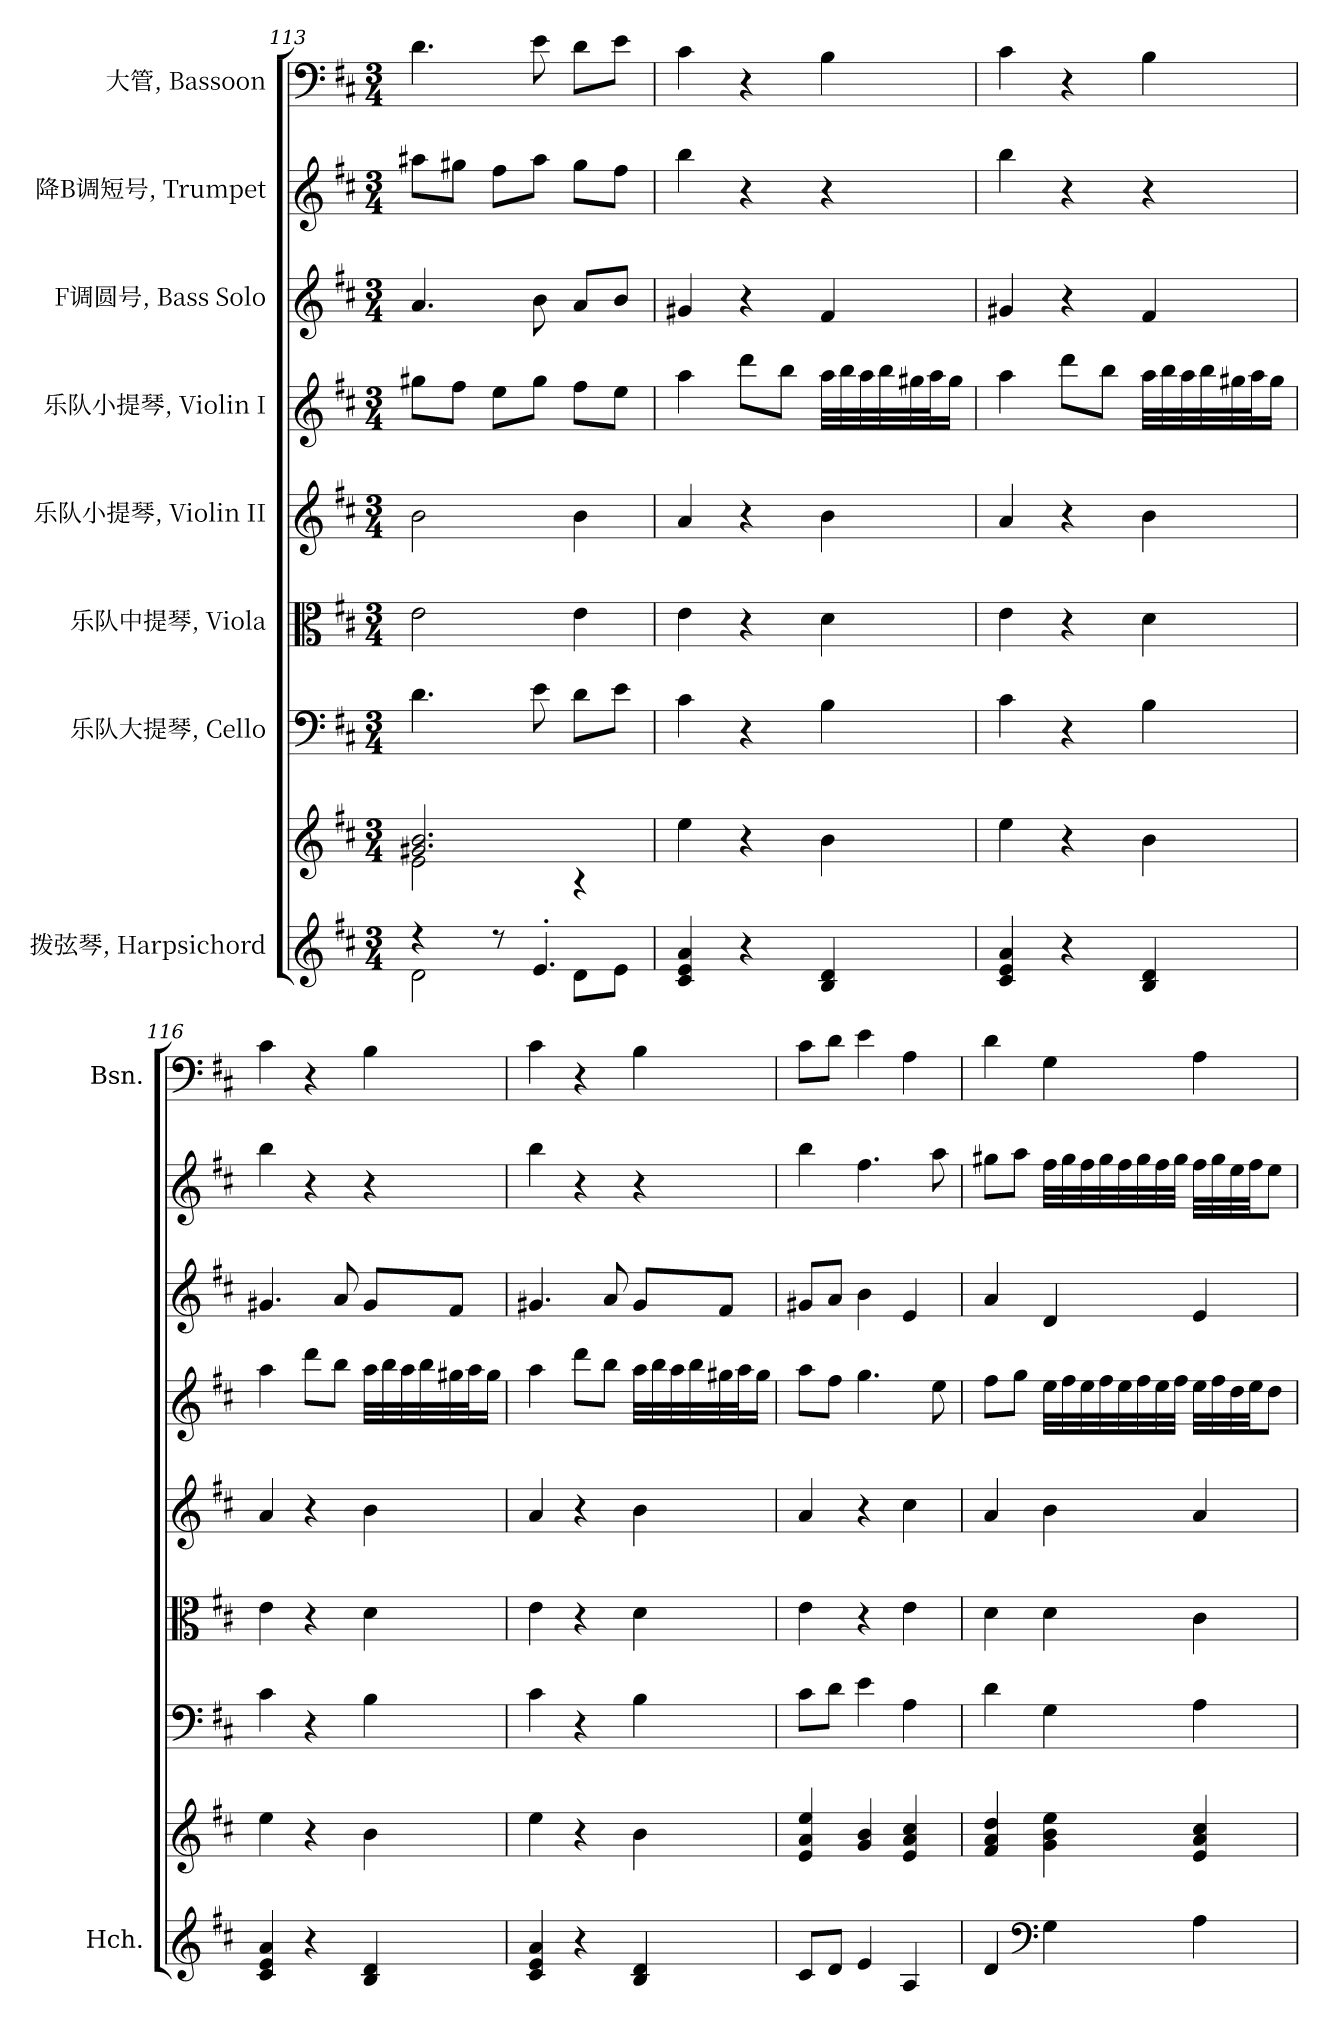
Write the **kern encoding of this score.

**kern	**kern	**kern	**kern	**kern	**kern	**kern	**kern	**kern
*part8	*part8	*part7	*part6	*part5	*part4	*part3	*part2	*part1
*staff9	*staff8	*staff7	*staff6	*staff5	*staff4	*staff3	*staff2	*staff1
*I"拨弦琴, Harpsichord	*	*I"乐队大提琴, Cello	*I"乐队中提琴, Viola	*I"乐队小提琴, Violin II	*I"乐队小提琴, Violin I	*I"F调圆号, Bass Solo	*I"降B调短号, Trumpet	*I"大管, Bassoon
*I'Hch.	*	*	*	*	*	*	*	*I'Bsn.
*clefG2	*clefG2	*clefF4	*clefC3	*clefG2	*clefG2	*clefG2	*clefG2	*clefF4
*	*	*	*	*	*	*ITrd4c7	*ITrd1c2	*
*k[f#c#]	*k[f#c#]	*k[f#c#]	*k[f#c#]	*k[f#c#]	*k[f#c#]	*k[f#]	*k[]	*k[f#c#]
*M3/4	*M3/4	*M3/4	*M3/4	*M3/4	*M3/4	*M3/4	*M3/4	*M3/4
=113	=113	=113	=113	=113	=113	=113	=113	=113
*^	*^	*	*	*	*	*	*	*
4r	2d\	2.g#X/ 2.b/	2e\	4.d\	2e\	2b\	8gg#X\L	4.d/	8gg#X\L	4.d\
.	.	.	.	.	.	.	8ff#\J	.	8ff#X\J	.
8r	.	.	.	.	.	.	8ee\L	.	8ee\L	.
4.e'/	.	.	.	8e\	.	.	8gg#\J	8e\	8gg#\J	8e\
.	8d\L	.	4r	8d\L	4e\	4b\	8ff#\L	8d/L	8ff#\L	8d\L
.	8e\J	.	.	8e\J	.	.	8ee\J	8e/J	8ee\J	8e\J
*v	*v	*	*	*	*	*	*	*	*	*
*	*v	*v	*	*	*	*	*	*	*
!!LO:PB:g=z
=114	=114	=114	=114	=114	=114	=114	=114	=114
4c#/ 4e/ 4a/	4ee\	4c#\	4e\	4a/	4aa\	4c#X/	4aa\	4c#\
4r	4r	4r	4r	4r	8ddd\L	4r	4r	4r
.	.	.	.	.	8bb\J	.	.	.
4B/ 4d/	4b\	4B\	4d\	4b\	32aa\LLL	4B/	4r	4B\
.	.	.	.	.	32bb\	.	.	.
.	.	.	.	.	32aa\	.	.	.
.	.	.	.	.	32bb\	.	.	.
.	.	.	.	.	32gg#X\	.	.	.
.	.	.	.	.	32aa\J	.	.	.
.	.	.	.	.	16gg#\JJ	.	.	.
=115	=115	=115	=115	=115	=115	=115	=115	=115
4c#/ 4e/ 4a/	4ee\	4c#\	4e\	4a/	4aa\	4c#X/	4aa\	4c#\
4r	4r	4r	4r	4r	8ddd\L	4r	4r	4r
.	.	.	.	.	8bb\J	.	.	.
4B/ 4d/	4b\	4B\	4d\	4b\	32aa\LLL	4B/	4r	4B\
.	.	.	.	.	32bb\	.	.	.
.	.	.	.	.	32aa\	.	.	.
.	.	.	.	.	32bb\	.	.	.
.	.	.	.	.	32gg#X\	.	.	.
.	.	.	.	.	32aa\J	.	.	.
.	.	.	.	.	16gg#\JJ	.	.	.
!!LO:PB:g=z
=116	=116	=116	=116	=116	=116	=116	=116	=116
4c#/ 4e/ 4a/	4ee\	4c#\	4e\	4a/	4aa\	4.c#X/	4aa\	4c#\
4r	4r	4r	4r	4r	8ddd\L	.	4r	4r
.	.	.	.	.	8bb\J	8d/	.	.
4B/ 4d/	4b\	4B\	4d\	4b\	32aa\LLL	8c#/L	4r	4B\
.	.	.	.	.	32bb\	.	.	.
.	.	.	.	.	32aa\	.	.	.
.	.	.	.	.	32bb\	.	.	.
.	.	.	.	.	32gg#X\	8B/J	.	.
.	.	.	.	.	32aa\J	.	.	.
.	.	.	.	.	16gg#\JJ	.	.	.
=117	=117	=117	=117	=117	=117	=117	=117	=117
4c#/ 4e/ 4a/	4ee\	4c#\	4e\	4a/	4aa\	4.c#X/	4aa\	4c#\
4r	4r	4r	4r	4r	8ddd\L	.	4r	4r
.	.	.	.	.	8bb\J	8d/	.	.
4B/ 4d/	4b\	4B\	4d\	4b\	32aa\LLL	8c#/L	4r	4B\
.	.	.	.	.	32bb\	.	.	.
.	.	.	.	.	32aa\	.	.	.
.	.	.	.	.	32bb\	.	.	.
.	.	.	.	.	32gg#X\	8B/J	.	.
.	.	.	.	.	32aa\J	.	.	.
.	.	.	.	.	16gg#\JJ	.	.	.
=118	=118	=118	=118	=118	=118	=118	=118	=118
8c#/L	4e/ 4a/ 4ee/	8c#\L	4e\	4a/	8aa\L	8c#X/L	4aa\	8c#\L
8d/J	.	8d\J	.	.	8ff#\J	8d/J	.	8d\J
4e/	4g/ 4b/	4e\	4r	4r	4.gg\	4e\	4.ee\	4e\
4A/	4e/ 4a/ 4cc#/	4A\	4e\	4cc#\	.	4A/	.	4A\
.	.	.	.	.	8ee\	.	8gg\	.
!!LO:PB:g=z
=119	=119	=119	=119	=119	=119	=119	=119	=119
4d/	4f#/ 4a/ 4dd/	4d\	4d\	4a/	8ff#\L	4d/	8ff#X\L	4d\
.	.	.	.	.	8gg\J	.	8gg\J	.
*clefF4	*	*	*	*	*	*	*	*
4G\	4g\ 4b\ 4ee\	4G\	4d\	4b\	32ee\LLL	4G/	32ee\LLL	4G\
.	.	.	.	.	32ff#\	.	32ff#\	.
.	.	.	.	.	32ee\	.	32ee\	.
.	.	.	.	.	32ff#\	.	32ff#\	.
.	.	.	.	.	32ee\	.	32ee\	.
.	.	.	.	.	32ff#\	.	32ff#\	.
.	.	.	.	.	32ee\	.	32ee\	.
.	.	.	.	.	32ff#\JJJ	.	32ff#\JJJ	.
4A\	4e/ 4a/ 4cc#/	4A\	4c#\	4a/	32ee\LLL	4A/	32ee\LLL	4A\
.	.	.	.	.	32ff#\	.	32ff#\	.
.	.	.	.	.	32dd\	.	32dd\	.
.	.	.	.	.	32ee\JJ	.	32ee\JJ	.
.	.	.	.	.	8dd\J	.	8dd\J	.
=	=	=	=	=	=	=	=	=
*-	*-	*-	*-	*-	*-	*-	*-	*-
